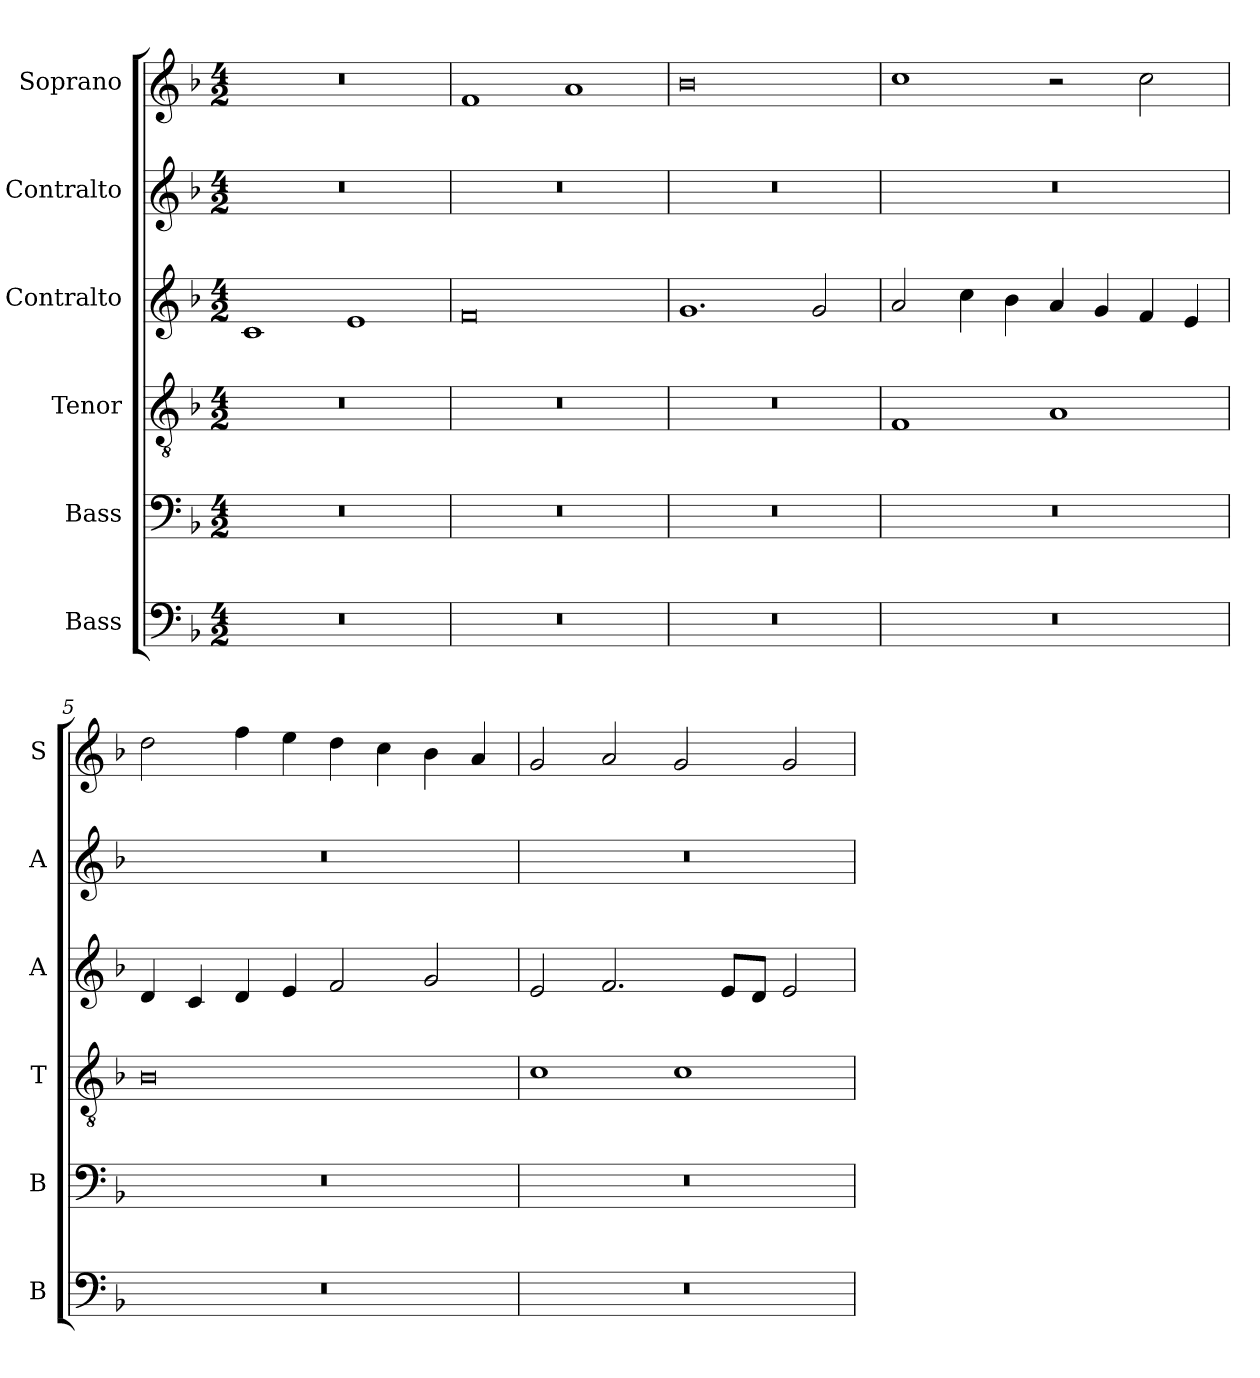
**kern	**kern	**kern	**kern	**kern	**kern
*part6	*part5	*part4	*part3	*part2	*part1
*staff6	*staff5	*staff4	*staff3	*staff2	*staff1
*I"Bass	*I"Bass	*I"Tenor	*I"Contralto	*I"Contralto	*I"Soprano
*I'B	*I'B	*I'T	*I'A	*I'A	*I'S
*clefF4	*clefF4	*clefGv2	*clefG2	*clefG2	*clefG2
*k[b-]	*k[b-]	*k[b-]	*k[b-]	*k[b-]	*k[b-]
*F:ion	*F:ion	*F:ion	*F:ion	*F:ion	*F:ion
*M4/2	*M4/2	*M4/2	*M4/2	*M4/2	*M4/2
=1	=1	=1	=1	=1	=1
0r	0r	0r	1c	0r	0r
.	.	.	1e	.	.
=2	=2	=2	=2	=2	=2
0r	0r	0r	0f	0r	1f
.	.	.	.	.	1a
=3	=3	=3	=3	=3	=3
0r	0r	0r	1.g	0r	0b-
.	.	.	2g	.	.
=4	=4	=4	=4	=4	=4
0r	0r	1F	2a	0r	1cc
.	.	.	4cc	.	.
.	.	.	4b-	.	.
.	.	1A	4a	.	2r
.	.	.	4g	.	.
.	.	.	4f	.	2cc
.	.	.	4e	.	.
=5	=5	=5	=5	=5	=5
0r	0r	0B-	4d	0r	2dd
.	.	.	4c	.	.
.	.	.	4d	.	4ff
.	.	.	4e	.	4ee
.	.	.	2f	.	4dd
.	.	.	.	.	4cc
.	.	.	2g	.	4b-
.	.	.	.	.	4a
=6	=6	=6	=6	=6	=6
0r	0r	1c	2e	0r	2g
.	.	.	2.f	.	2a
.	.	1c	.	.	2g
.	.	.	8e/L	.	.
.	.	.	8d/J	.	.
.	.	.	2e	.	2g
=	=	=	=	=	=
*-	*-	*-	*-	*-	*-
